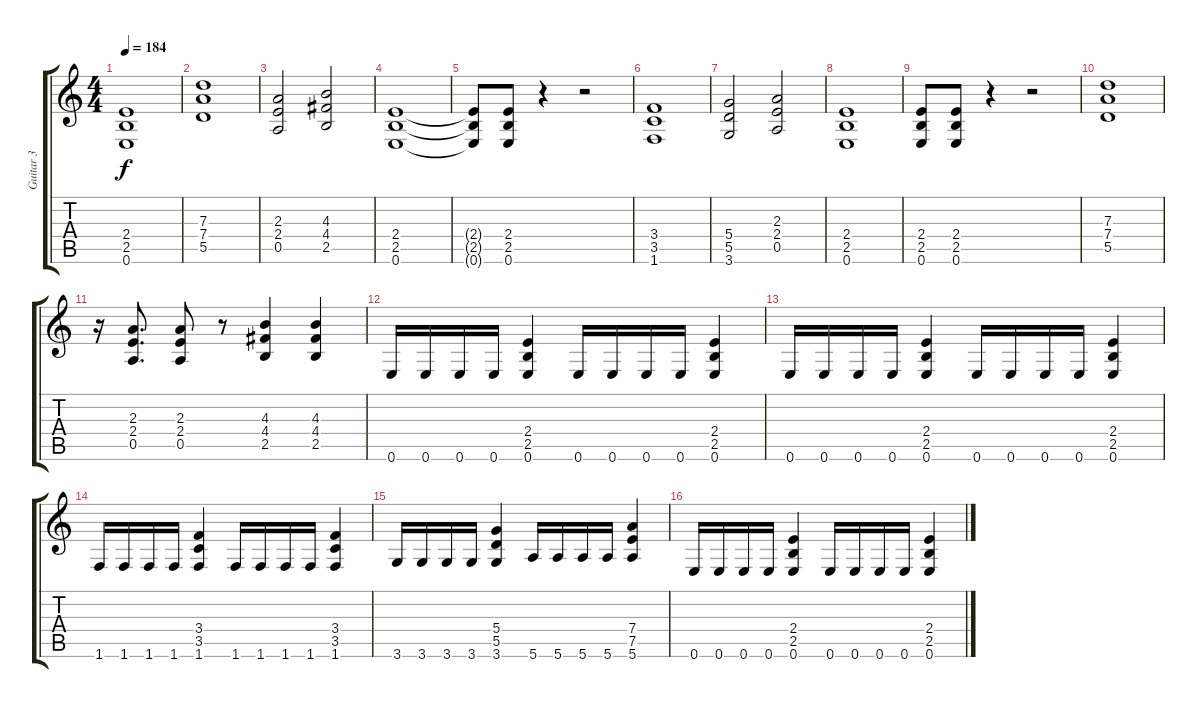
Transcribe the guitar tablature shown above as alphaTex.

\track ("Guitar 3" "Guitar 3") {instrument distortionguitar}
\staff {score tabs}
\tuning (E4 B3 G3 D3 A2 E2) {hide}
\ts (4 4)
\tempo 184
\clef g2
\ks c
(2.4{t} 2.5{t} 0.6{t}).1{dy f} |
(7.3 7.4 5.5).1 |
(2.3 2.4 0.5).2 (4.3 4.4 2.5).2 |
(2.4 2.5 0.6).1 |
(2.4{t} 2.5{t} 0.6{t}).8 (2.4 2.5 0.6).8 r.4 r.2 |
(3.4 3.5 1.6).1 |
(5.4 5.5 3.6).2 (2.3 2.4 0.5).2 |
(2.4 2.5 0.6).1 |
(2.4 2.5 0.6).8 (2.4 2.5 0.6).8 r.4 r.2 |
(7.3 7.4 5.5).1 |
r.16 (2.3 2.4 0.5).8{d} (2.3 2.4 0.5).8 r.8 (4.3 4.4 2.5).4 (4.3 4.4 2.5).4 |
0.6.16 0.6.16 0.6.16 0.6.16 (2.4 2.5 0.6).4 0.6.16 0.6.16 0.6.16 0.6.16 (2.4 2.5 0.6).4 |
0.6.16 0.6.16 0.6.16 0.6.16 (2.4 2.5 0.6).4 0.6.16 0.6.16 0.6.16 0.6.16 (2.4 2.5 0.6).4 |
1.6.16 1.6.16 1.6.16 1.6.16 (3.4 3.5 1.6).4 1.6.16 1.6.16 1.6.16 1.6.16 (3.4 3.5 1.6).4 |
3.6.16 3.6.16 3.6.16 3.6.16 (5.4 5.5 3.6).4 5.6.16 5.6.16 5.6.16 5.6.16 (7.4 7.5 5.6).4 |
0.6.16 0.6.16 0.6.16 0.6.16 (2.4 2.5 0.6).4 0.6.16 0.6.16 0.6.16 0.6.16 (2.4 2.5 0.6).4
